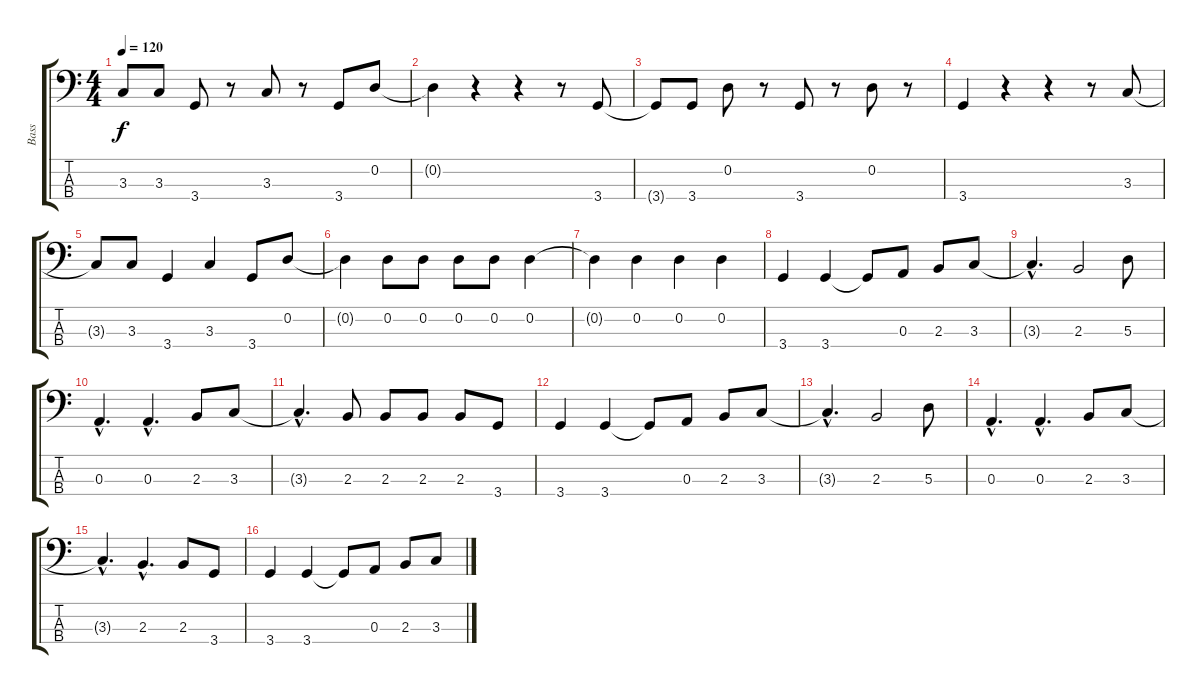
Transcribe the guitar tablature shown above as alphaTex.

\track ("Bass" "Bass") {instrument electricbasspick}
\staff {score tabs}
\tuning (G2 D2 A1 E1) {hide}
\ts (4 4)
\tempo 120
\clef f4
\ks c
3.3{t}.8{dy f} 3.3.8 3.4.8 r.8 3.3.8 r.8 3.4.8 0.2.8 |
0.2{t}.4 r.4 r.4 r.8 3.4.8 |
3.4{t}.8 3.4.8 0.2.8 r.8 3.4.8 r.8 0.2.8 r.8 |
3.4.4 r.4 r.4 r.8 3.3.8 |
3.3{t}.8 3.3.8 3.4.4 3.3.4 3.4.8 0.2.8 |
0.2{t}.4 0.2.8 0.2.8 0.2.8 0.2.8 0.2.4 |
0.2{t}.4 0.2.4 0.2.4 0.2.4 |
3.4.4 3.4.4 3.4{t}.8 0.3.8 2.3.8 3.3.8 |
3.3{hac t}.4{d} 2.3.2 5.3.8 |
0.3{hac}.4{d} 0.3{hac}.4{d} 2.3.8 3.3.8 |
3.3{hac t}.4{d} 2.3.8 2.3.8 2.3.8 2.3.8 3.4.8 |
3.4.4 3.4.4 3.4{t}.8 0.3.8 2.3.8 3.3.8 |
3.3{hac t}.4{d} 2.3.2 5.3.8 |
0.3{hac}.4{d} 0.3{hac}.4{d} 2.3.8 3.3.8 |
3.3{hac t}.4{d} 2.3{hac}.4{d} 2.3.8 3.4.8 |
3.4.4 3.4.4 3.4{t}.8 0.3.8 2.3.8 3.3.8
